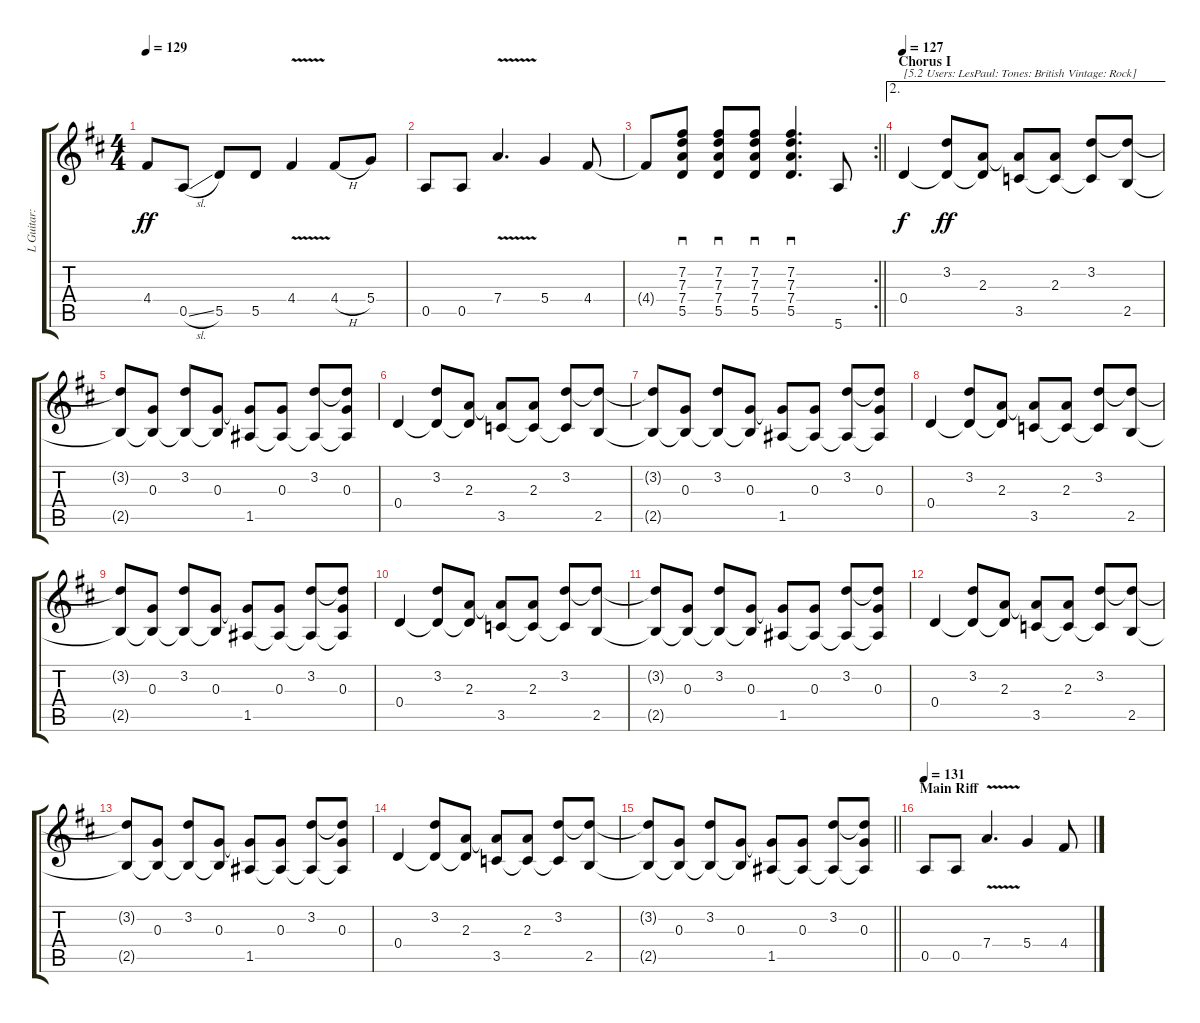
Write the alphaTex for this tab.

\track ("L Guitar: IommI" "L Guitar: ") {instrument distortionguitar}
\staff {score tabs}
\tuning (E4 B3 G3 D3 A2 E2) {hide}
\ts (4 4)
\tempo 129
\clef g2
\ks d
4.4{t}.8{dy ff} 0.5{sl}.8 5.5.8 5.5.8 4.4{v}.4 4.4{h}.8 5.4.8 |
0.5.8 0.5.8 7.4{v}.4{d} 5.4.4 4.4.8 |
\rc 2
\barLineRight lightlight
4.4{t}.8 (7.2 7.3 7.4 5.5).8{sd} (7.2 7.3 7.4 5.5).8{sd} (7.2 7.3 7.4 5.5).8{sd} (7.2 7.3 7.4 5.5).4{d sd} 5.6.8 |
\ae 2
\section ("" "Chorus I")
\tempo 127
0.4.4{txt "[5.2 Users: LesPaul: Tones: British Vintage: Rock]" dy f volume 14 instrument distortionguitar} (3.2 0.4{t}).8{dy ff} (2.3 0.4{t}).8 (2.3{t} 3.5).8 (2.3 3.5{t}).8 (3.2 3.5{t}).8 (3.2{t} 2.5).8 |
(3.2{t} 2.5{t}).8 (0.3 2.5{t}).8 (3.2 2.5{t}).8 (0.3 2.5{t}).8 (0.3{t} 1.5).8 (0.3 1.5{t}).8 (3.2 1.5{t}).8 (3.2{t} 0.3 1.5{t}).8 |
0.4.4 (3.2 0.4{t}).8 (2.3 0.4{t}).8 (2.3{t} 3.5).8 (2.3 3.5{t}).8 (3.2 3.5{t}).8 (3.2{t} 2.5).8 |
(3.2{t} 2.5{t}).8 (0.3 2.5{t}).8 (3.2 2.5{t}).8 (0.3 2.5{t}).8 (0.3{t} 1.5).8 (0.3 1.5{t}).8 (3.2 1.5{t}).8 (3.2{t} 0.3 1.5{t}).8 |
0.4.4 (3.2 0.4{t}).8 (2.3 0.4{t}).8 (2.3{t} 3.5).8 (2.3 3.5{t}).8 (3.2 3.5{t}).8 (3.2{t} 2.5).8 |
(3.2{t} 2.5{t}).8 (0.3 2.5{t}).8 (3.2 2.5{t}).8 (0.3 2.5{t}).8 (0.3{t} 1.5).8 (0.3 1.5{t}).8 (3.2 1.5{t}).8 (3.2{t} 0.3 1.5{t}).8 |
0.4.4 (3.2 0.4{t}).8 (2.3 0.4{t}).8 (2.3{t} 3.5).8 (2.3 3.5{t}).8 (3.2 3.5{t}).8 (3.2{t} 2.5).8 |
(3.2{t} 2.5{t}).8 (0.3 2.5{t}).8 (3.2 2.5{t}).8 (0.3 2.5{t}).8 (0.3{t} 1.5).8 (0.3 1.5{t}).8 (3.2 1.5{t}).8 (3.2{t} 0.3 1.5{t}).8 |
0.4.4 (3.2 0.4{t}).8 (2.3 0.4{t}).8 (2.3{t} 3.5).8 (2.3 3.5{t}).8 (3.2 3.5{t}).8 (3.2{t} 2.5).8 |
(3.2{t} 2.5{t}).8 (0.3 2.5{t}).8 (3.2 2.5{t}).8 (0.3 2.5{t}).8 (0.3{t} 1.5).8 (0.3 1.5{t}).8 (3.2 1.5{t}).8 (3.2{t} 0.3 1.5{t}).8 |
0.4.4 (3.2 0.4{t}).8 (2.3 0.4{t}).8 (2.3{t} 3.5).8 (2.3 3.5{t}).8 (3.2 3.5{t}).8 (3.2{t} 2.5).8 |
\barLineRight lightlight
(3.2{t} 2.5{t}).8 (0.3 2.5{t}).8 (3.2 2.5{t}).8 (0.3 2.5{t}).8 (0.3{t} 1.5).8 (0.3 1.5{t}).8 (3.2 1.5{t}).8 (3.2{t} 0.3 1.5{t}).8 |
\section ("" "Main Riff")
\tempo 131
0.5.8 0.5.8 7.4{v}.4{d} 5.4.4 4.4.8
